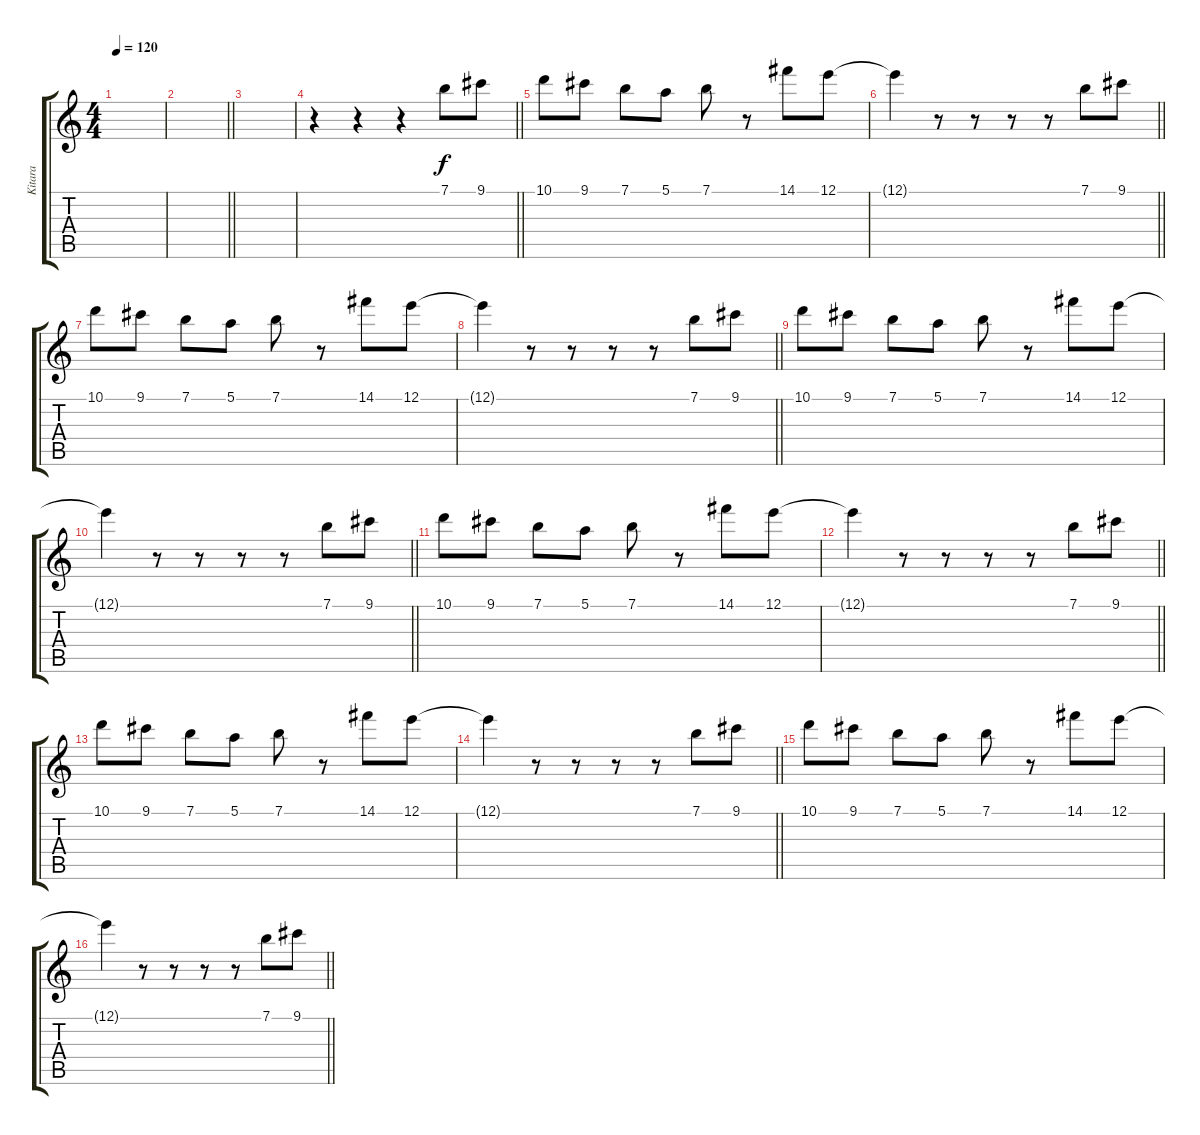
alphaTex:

\track ("Kitara" "Kitara") {instrument electricguitarmuted}
\staff {score tabs}
\tuning (E4 B3 G3 D3 A2 E2) {hide}
\ts (4 4)
\tempo 120
\clef g2
\ks c
|
\barLineRight lightlight
|
|
\barLineRight lightlight
r.4 r.4 r.4 7.1.8 9.1.8 |
10.1.8 9.1.8 7.1.8 5.1.8 7.1.8 r.8 14.1.8 12.1.8 |
\barLineRight lightlight
12.1{t}.4 r.8 r.8 r.8 r.8 7.1.8 9.1.8 |
10.1.8 9.1.8 7.1.8 5.1.8 7.1.8 r.8 14.1.8 12.1.8 |
\barLineRight lightlight
12.1{t}.4 r.8 r.8 r.8 r.8 7.1.8 9.1.8 |
10.1.8 9.1.8 7.1.8 5.1.8 7.1.8 r.8 14.1.8 12.1.8 |
\barLineRight lightlight
12.1{t}.4 r.8 r.8 r.8 r.8 7.1.8 9.1.8 |
10.1.8{volume 15} 9.1.8 7.1.8 5.1.8 7.1.8 r.8 14.1.8 12.1.8 |
\barLineRight lightlight
12.1{t}.4 r.8 r.8 r.8 r.8 7.1.8 9.1.8 |
10.1.8{volume 14} 9.1.8 7.1.8 5.1.8 7.1.8 r.8 14.1.8 12.1.8 |
\barLineRight lightlight
12.1{t}.4 r.8 r.8 r.8 r.8 7.1.8 9.1.8 |
10.1.8{volume 13} 9.1.8 7.1.8 5.1.8 7.1.8 r.8 14.1.8 12.1.8 |
\barLineRight lightlight
12.1{t}.4 r.8 r.8 r.8 r.8 7.1.8 9.1.8
